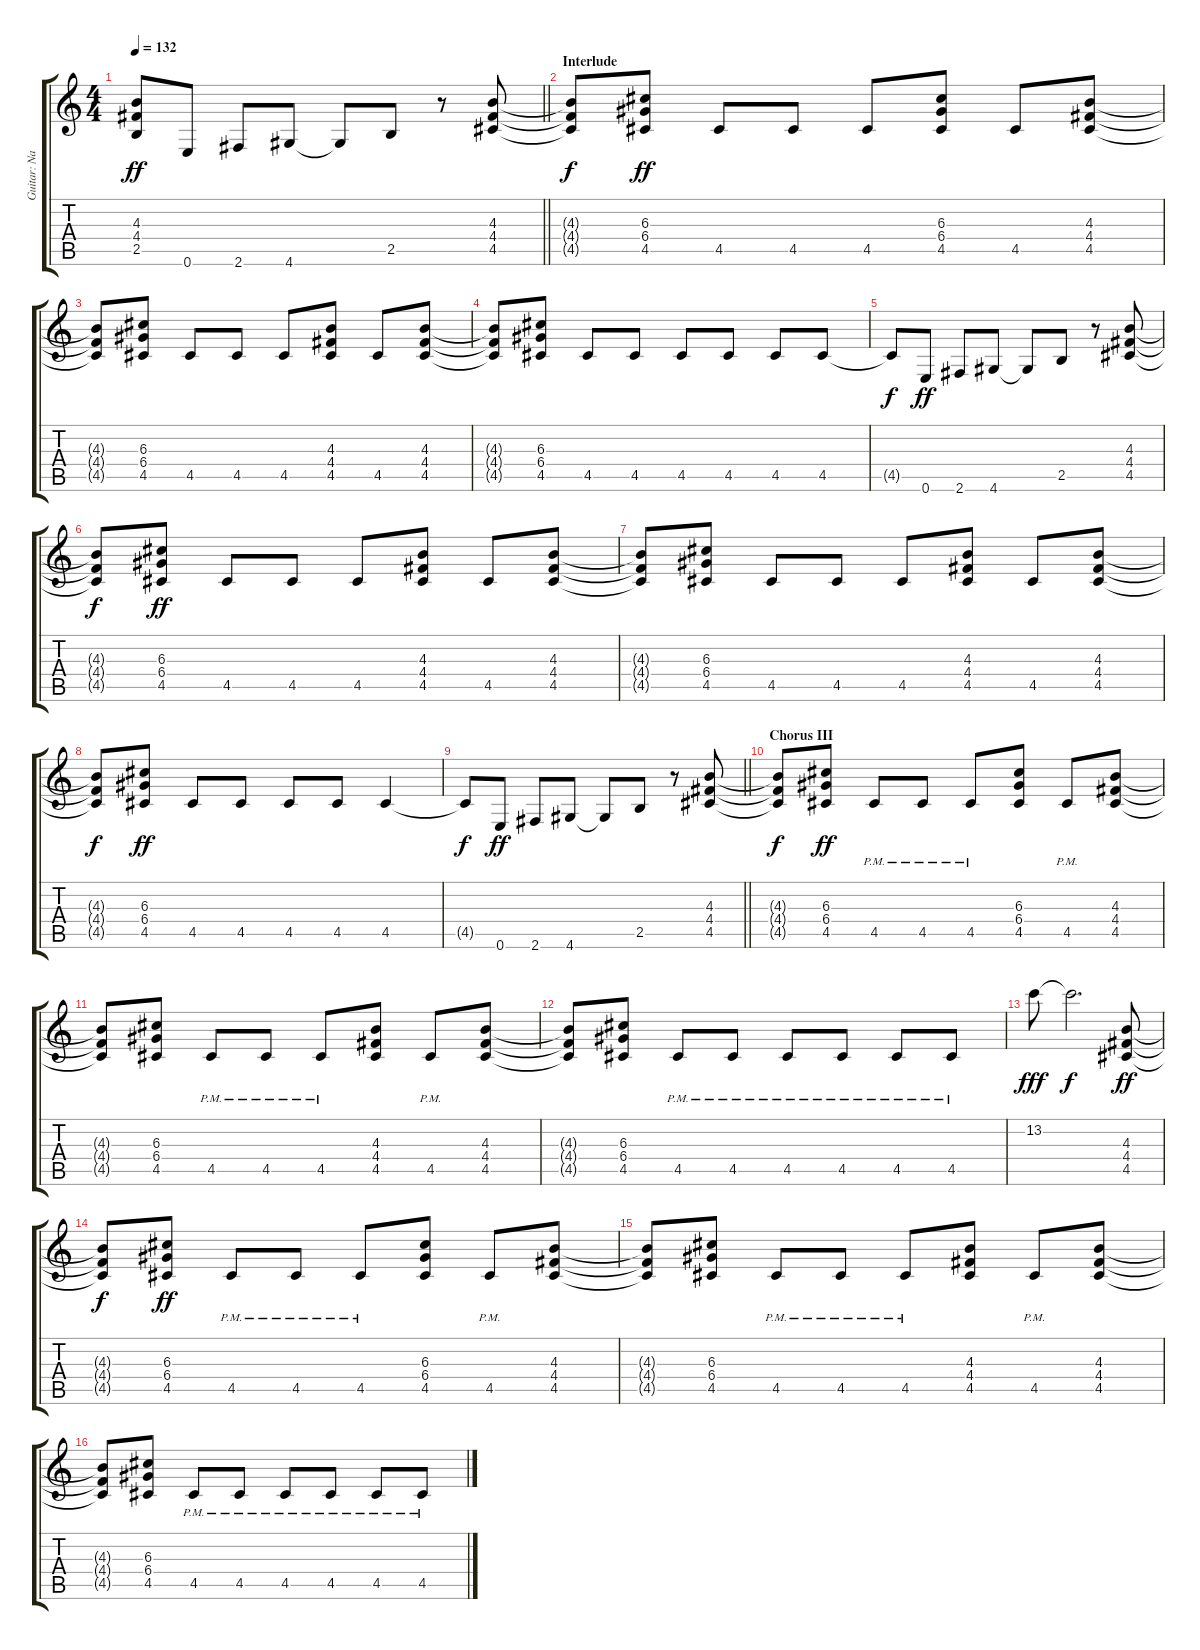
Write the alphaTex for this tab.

\track ("Guitar: Nancy" "Guitar: Na") {instrument overdrivenguitar}
\staff {score tabs}
\tuning (E4 B3 G3 D3 A2 E2) {hide}
\ts (4 4)
\tempo 132
\clef g2
\barLineRight lightlight
\ks c
(4.3{t} 4.4{t} 2.5{t}).8{dy ff} 0.6.8 2.6.8 4.6.8 4.6{t}.8 2.5.8 r.8 (4.3 4.4 4.5).8 |
\section ("" "Interlude")
(4.3{t} 4.4{t} 4.5{t}).8{dy f} (6.3 6.4 4.5).8{dy ff} 4.5.8 4.5.8 4.5.8 (6.3 6.4 4.5).8 4.5.8 (4.3 4.4 4.5).8 |
(4.3{t} 4.4{t} 4.5{t}).8 (6.3 6.4 4.5).8 4.5.8 4.5.8 4.5.8 (4.3 4.4 4.5).8 4.5.8 (4.3 4.4 4.5).8 |
(4.3{t} 4.4{t} 4.5{t}).8 (6.3 6.4 4.5).8 4.5.8 4.5.8 4.5.8 4.5.8 4.5.8 4.5.8 |
4.5{t}.8{dy f} 0.6.8{dy ff} 2.6.8 4.6.8 4.6{t}.8 2.5.8 r.8 (4.3 4.4 4.5).8 |
(4.3{t} 4.4{t} 4.5{t}).8{dy f} (6.3 6.4 4.5).8{dy ff} 4.5.8 4.5.8 4.5.8 (4.3 4.4 4.5).8 4.5.8 (4.3 4.4 4.5).8 |
(4.3{t} 4.4{t} 4.5{t}).8 (6.3 6.4 4.5).8 4.5.8 4.5.8 4.5.8 (4.3 4.4 4.5).8 4.5.8 (4.3 4.4 4.5).8 |
(4.3{t} 4.4{t} 4.5{t}).8{dy f} (6.3 6.4 4.5).8{dy ff} 4.5.8 4.5.8 4.5.8 4.5.8 4.5.4 |
\barLineRight lightlight
4.5{t}.8{dy f} 0.6.8{dy ff} 2.6.8 4.6.8 4.6{t}.8 2.5.8 r.8 (4.3 4.4 4.5).8 |
\section ("" "Chorus III")
(4.3{t} 4.4{t} 4.5{t}).8{dy f} (6.3 6.4 4.5).8{dy ff} 4.5{pm}.8 4.5{pm}.8 4.5{pm}.8 (6.3 6.4 4.5).8 4.5{pm}.8 (4.3 4.4 4.5).8 |
(4.3{t} 4.4{t} 4.5{t}).8 (6.3 6.4 4.5).8 4.5{pm}.8 4.5{pm}.8 4.5{pm}.8 (4.3 4.4 4.5).8 4.5{pm}.8 (4.3 4.4 4.5).8 |
(4.3{t} 4.4{t} 4.5{t}).8 (6.3 6.4 4.5).8 4.5{pm}.8 4.5{pm}.8 4.5{pm}.8 4.5{pm}.8 4.5{pm}.8 4.5{pm}.8 |
13.2.8{dy fff} 13.2{t}.2{d dy f} (4.3 4.4 4.5).8{dy ff} |
(4.3{t} 4.4{t} 4.5{t}).8{dy f} (6.3 6.4 4.5).8{dy ff} 4.5{pm}.8 4.5{pm}.8 4.5{pm}.8 (6.3 6.4 4.5).8 4.5{pm}.8 (4.3 4.4 4.5).8 |
(4.3{t} 4.4{t} 4.5{t}).8 (6.3 6.4 4.5).8 4.5{pm}.8 4.5{pm}.8 4.5{pm}.8 (4.3 4.4 4.5).8 4.5{pm}.8 (4.3 4.4 4.5).8 |
(4.3{t} 4.4{t} 4.5{t}).8 (6.3 6.4 4.5).8 4.5{pm}.8 4.5{pm}.8 4.5{pm}.8 4.5{pm}.8 4.5{pm}.8 4.5{pm}.8
